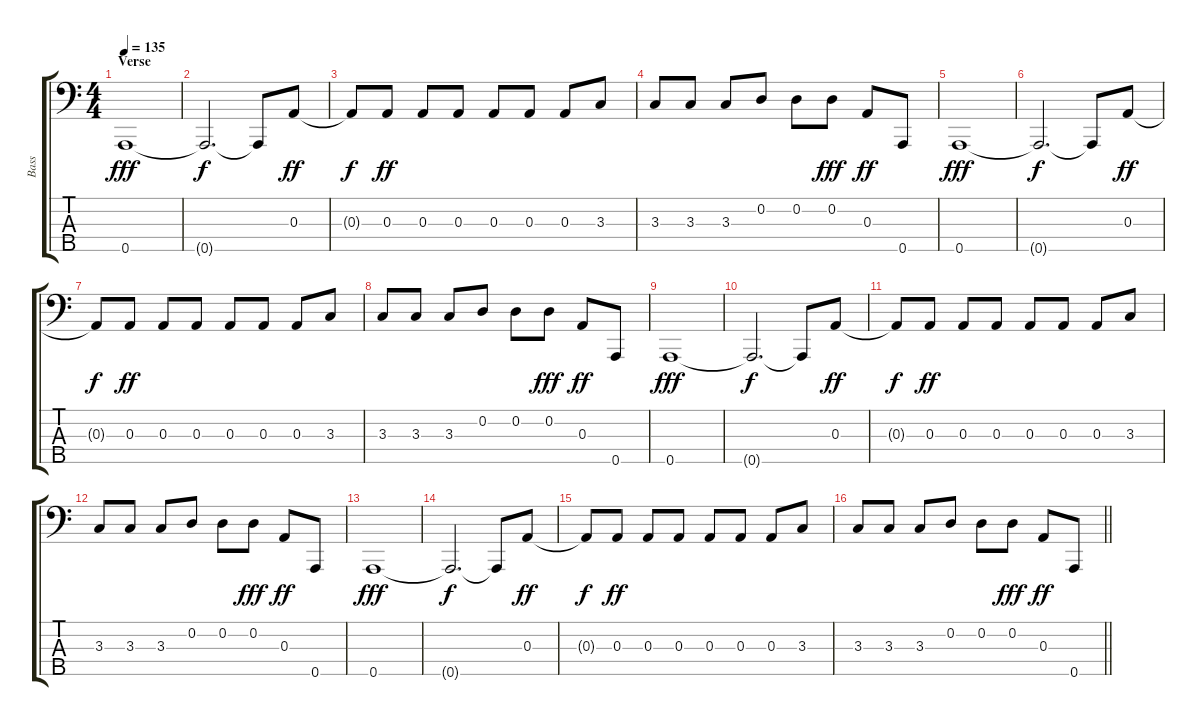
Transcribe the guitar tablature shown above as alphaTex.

\track ("Bass" "Bass") {instrument electricbasspick}
\staff {score tabs}
\tuning (G2 D2 A1 E1 A0) {hide}
\ts (4 4)
\section ("" "Verse")
\tempo 135
\clef f4
\ks c
0.5.1{dy fff} |
0.5{t}.2{d dy f} 0.5{t}.8 0.3.8{dy ff} |
0.3{t}.8{dy f} 0.3.8{dy ff} 0.3.8 0.3.8 0.3.8 0.3.8 0.3.8 3.3.8 |
3.3.8 3.3.8 3.3.8 0.2.8 0.2.8 0.2.8{dy fff} 0.3.8{dy ff} 0.5.8 |
0.5.1{dy fff} |
0.5{t}.2{d dy f} 0.5{t}.8 0.3.8{dy ff} |
0.3{t}.8{dy f} 0.3.8{dy ff} 0.3.8 0.3.8 0.3.8 0.3.8 0.3.8 3.3.8 |
3.3.8 3.3.8 3.3.8 0.2.8 0.2.8 0.2.8{dy fff} 0.3.8{dy ff} 0.5.8 |
0.5.1{dy fff} |
0.5{t}.2{d dy f} 0.5{t}.8 0.3.8{dy ff} |
0.3{t}.8{dy f} 0.3.8{dy ff} 0.3.8 0.3.8 0.3.8 0.3.8 0.3.8 3.3.8 |
3.3.8 3.3.8 3.3.8 0.2.8 0.2.8 0.2.8{dy fff} 0.3.8{dy ff} 0.5.8 |
0.5.1{dy fff} |
0.5{t}.2{d dy f} 0.5{t}.8 0.3.8{dy ff} |
0.3{t}.8{dy f} 0.3.8{dy ff} 0.3.8 0.3.8 0.3.8 0.3.8 0.3.8 3.3.8 |
\barLineRight lightlight
3.3.8 3.3.8 3.3.8 0.2.8 0.2.8 0.2.8{dy fff} 0.3.8{dy ff} 0.5.8
